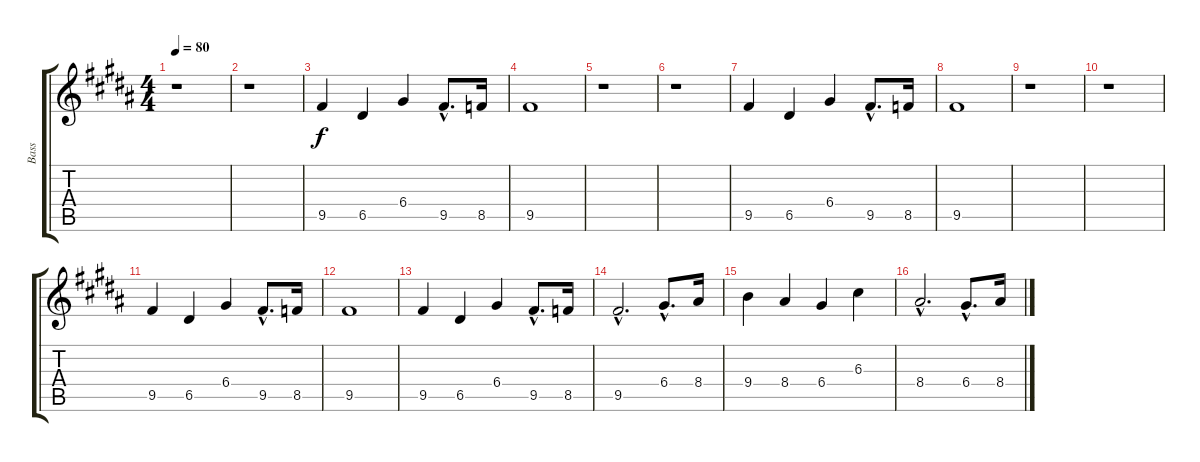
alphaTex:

\track ("Bass" "Bass") {instrument fretlessbass}
\staff {score tabs}
\tuning (E4 B3 G3 D3 A2 E2) {hide}
\ts (4 4)
\tempo 80
\clef g2
\ks b
r.1{dy f instrument fretlessbass} |
r.1 |
9.5.4 6.5.4 6.4.4 9.5{hac}.8{d} 8.5.16 |
9.5.1 |
r.1 |
r.1 |
9.5.4 6.5.4 6.4.4 9.5{hac}.8{d} 8.5.16 |
9.5.1 |
r.1 |
r.1 |
9.5.4 6.5.4 6.4.4 9.5{hac}.8{d} 8.5.16 |
9.5.1 |
9.5.4 6.5.4 6.4.4 9.5{hac}.8{d} 8.5.16 |
9.5{hac}.2{d} 6.4{hac}.8{d} 8.4.16 |
9.4.4 8.4.4 6.4.4 6.3.4 |
8.4{hac}.2{d} 6.4{hac}.8{d} 8.4.16
